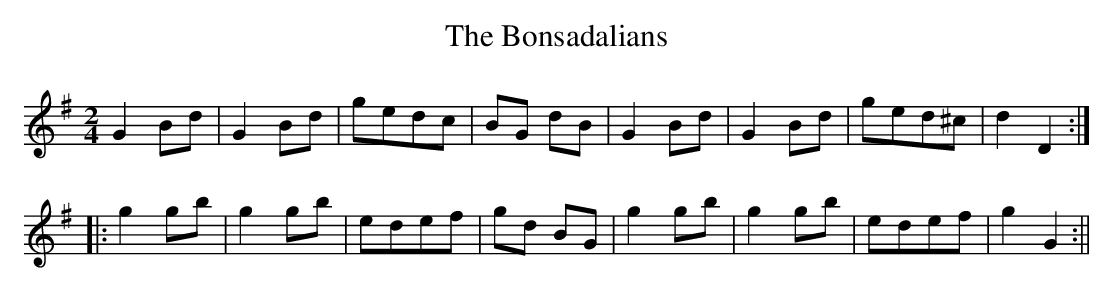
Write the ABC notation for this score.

X:1
T:Bonsadalians, The
M:2/4
L:1/8
K:G
G2 Bd|G2 Bd|gedc|BG dB|G2 Bd|G2 Bd|ged^c|d2 D2:|
|:g2 gb|g2 gb|edef|gd BG|g2 gb|g2 gb|edef|g2 G2:||
